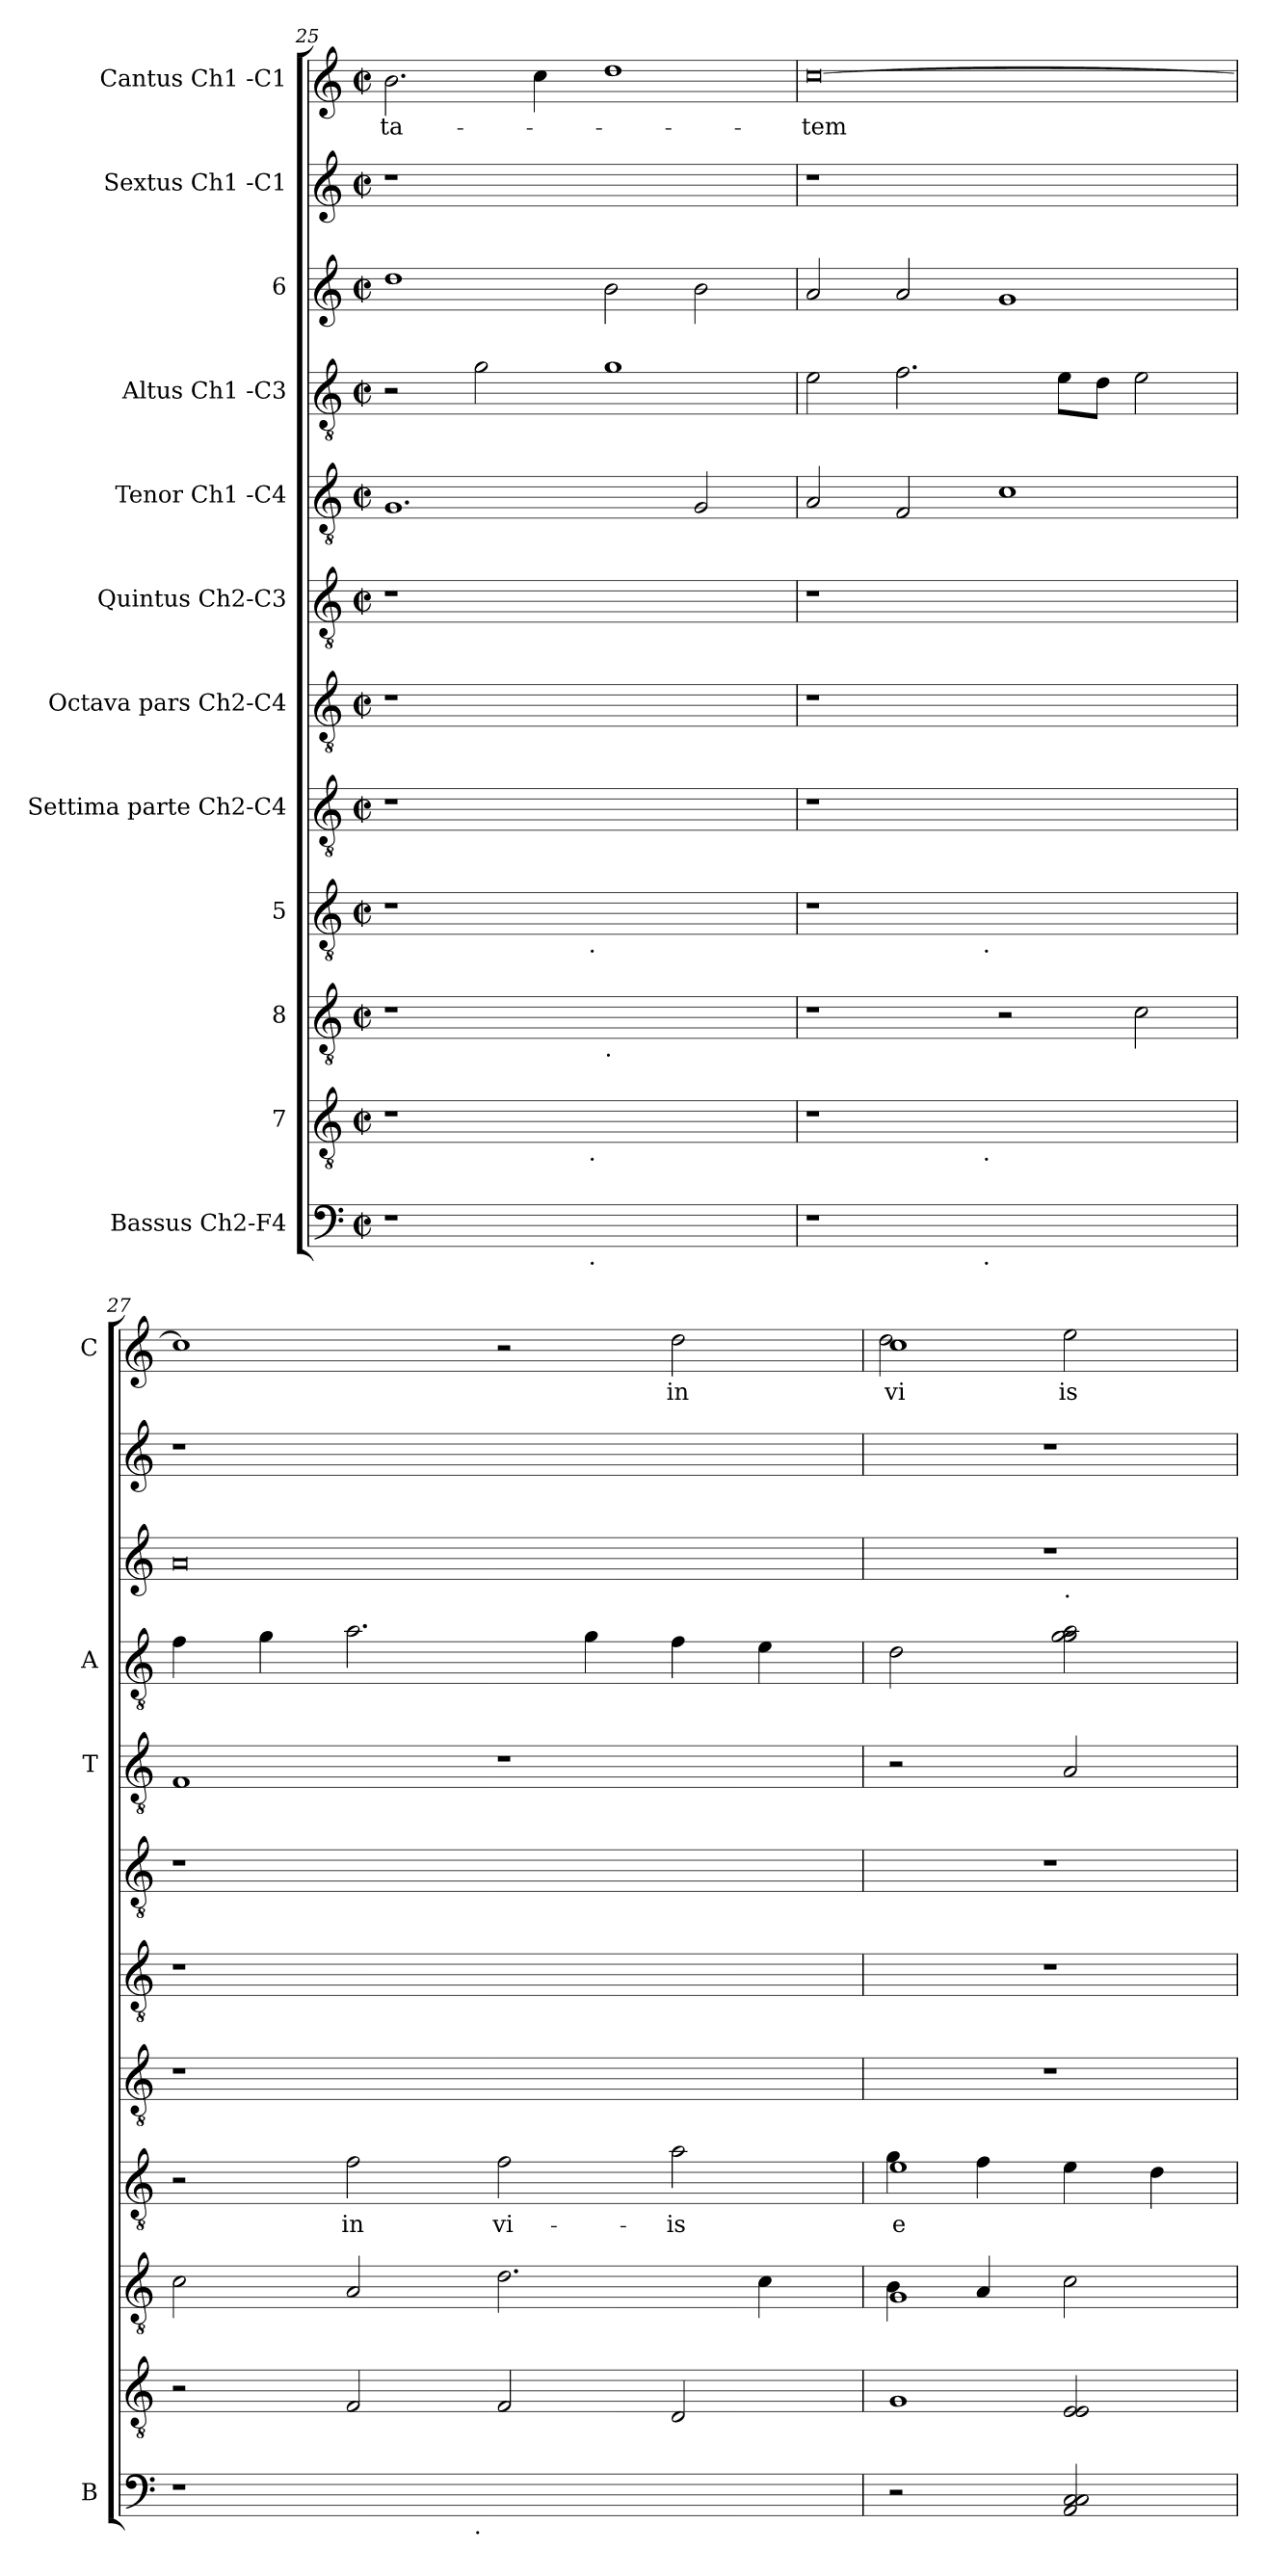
**kern	**kern	**kern	**kern	**text	**kern	**kern	**kern	**kern	**kern	**kern	**kern	**kern	**text
*part12	*part11	*part10	*part9	*part9	*part8	*part7	*part6	*part5	*part4	*part3	*part2	*part1	*part1
*staff12	*staff11	*staff10	*staff9	*staff9	*staff8	*staff7	*staff6	*staff5	*staff4	*staff3	*staff2	*staff1	*staff1
*I"Bassus Ch2-F4	*I"7	*I"8	*I"5	*	*I"Settima parte Ch2-C4	*I"Octava pars Ch2-C4	*I"Quintus Ch2-C3	*I"Tenor Ch1 -C4	*I"Altus Ch1 -C3	*I"6	*I"Sextus Ch1 -C1	*I"Cantus Ch1 -C1	*
*I'B	*	*	*	*	*	*	*	*I'T	*I'A	*	*	*I'C	*
*clefF4	*clefGv2	*clefGv2	*clefGv2	*	*clefGv2	*clefGv2	*clefGv2	*clefGv2	*clefGv2	*clefG2	*clefG2	*clefG2	*
*ITrd7c12	*	*	*	*	*	*	*	*	*	*	*	*	*
*k[]	*k[]	*k[]	*k[]	*	*k[]	*k[]	*k[]	*k[]	*k[]	*k[]	*k[]	*k[]	*
*C:	*C:	*C:	*C:	*	*C:	*C:	*C:	*C:	*C:	*C:	*C:	*C:	*
*M2/2	*M2/2	*M2/2	*M2/2	*	*M2/2	*M2/2	*M2/2	*M2/2	*M2/2	*M2/2	*M2/2	*M2/2	*
*met(c|)	*met(c|)	*met(c|)	*met(c|)	*	*met(c|)	*met(c|)	*met(c|)	*met(c|)	*met(c|)	*met(c|)	*met(c|)	*met(c|)	*
=25	=25	=25	=25	=25	=25	=25	=25	=25	=25	=25	=25	=25	=25
!	!	!	!	!	!	!	!	!	!	!	!	!	!LO:LY:b
*^	*^	*	*^	*	*	*	*	*	*	*	*	*	*
1r	2ryy	1r	2ryy	1r	1r	2ryy	.	1r	1r	1r	1.G	2r	1dd	1r	2.b\	-ta-
.	4...ryy	.	4...ryy	.	.	4...ryy	.	.	.	.	.	2g\	.	.	.	.
.	.	.	.	.	.	.	.	.	.	.	.	.	.	.	4cc\	.
!	!	!	!	!	!	!LO:TX:b:t=.	!	!	!	!	!	!	!	!	!	!
!	!	!	!LO:TX:b:t=.	!	!	!	!	!	!	!	!	!	!	!	!	!
!	!LO:TX:b:t=.	!	!	!	!	!	!	!	!	!	!	!	!	!	!	!
.	1ryy	.	1ryy	.	.	1ryy	.	.	.	.	.	.	.	.	.	.
!	!	!	!	!LO:TX:b:t=.	!	!	!	!	!	!	!	!	!	!	!	!
1ryy	.	1ryy	.	1ryy	1ryy	.	.	1ryy	1ryy	1ryy	.	1g	2b\	1ryy	1dd	.
.	.	.	.	.	.	.	.	.	.	.	2G/	.	2b\	.	.	.
.	32ryy	.	32ryy	.	.	32ryy	.	.	.	.	.	.	.	.	.	.
=26	=26	=26	=26	=26	=26	=26	=26	=26	=26	=26	=26	=26	=26	=26	=26	=26
!	!	!	!	!	!	!	!	!	!	!	!	!	!	!	!	!LO:LY:b
1r	2ryy	1r	2ryy	1r	1r	2ryy	.	1r	1r	1r	2A/	2e\	2a/	1r	[<0cc	-tem
.	4...ryy	.	4...ryy	.	.	4...ryy	.	.	.	.	2F/	2.f\	2a/	.	.	.
!	!	!	!	!	!	!LO:TX:b:t=.	!	!	!	!	!	!	!	!	!	!
!	!	!	!LO:TX:b:t=.	!	!	!	!	!	!	!	!	!	!	!	!	!
!	!LO:TX:b:t=.	!	!	!	!	!	!	!	!	!	!	!	!	!	!	!
.	1ryy	.	1ryy	.	.	1ryy	.	.	.	.	.	.	.	.	.	.
1ryy	.	1ryy	.	2r	1ryy	.	.	1ryy	1ryy	1ryy	1c	.	1g	1ryy	.	.
.	.	.	.	.	.	.	.	.	.	.	.	8e\L	.	.	.	.
.	.	.	.	.	.	.	.	.	.	.	.	8d\J	.	.	.	.
.	.	.	.	2c\	.	.	.	.	.	.	.	2e\	.	.	.	.
.	32ryy	.	32ryy	.	.	32ryy	.	.	.	.	.	.	.	.	.	.
*	*	*v	*v	*	*v	*v	*	*	*	*	*	*	*	*	*	*
!!LO:PB:g=z
=27	=27	=27	=27	=27	=27	=27	=27	=27	=27	=27	=27	=27	=27	=27
1r	2ryy	2r	2c\	2r	.	1r	1r	1r	1F	4f\	0a	1r	1cc]	.
.	.	.	.	.	.	.	.	.	.	4g\	.	.	.	.
!	!	!	!	!	!LO:LY:b	!	!	!	!	!	!	!	!	!
.	4...ryy	2F/	2A/	2f\	in	.	.	.	.	2.a\	.	.	.	.
!	!LO:TX:b:t=.	!	!	!	!	!	!	!	!	!	!	!	!	!
.	1ryy	.	.	.	.	.	.	.	.	.	.	.	.	.
!	!	!	!	!	!LO:LY:b	!	!	!	!	!	!	!	!	!
1ryy	.	2F/	2.d\	2f\	vi-	1ryy	1ryy	1ryy	1r	.	.	1ryy	2r	.
.	.	.	.	.	.	.	.	.	.	4g\	.	.	.	.
!	!	!	!	!	!LO:LY:b	!	!	!	!	!	!	!	!	!LO:LY:b
.	.	2D/	.	2a\	-is	.	.	.	.	4f\	.	.	2dd\	in
.	.	.	4c\	.	.	.	.	.	.	4e\	.	.	.	.
.	32ryy	.	.	.	.	.	.	.	.	.	.	.	.	.
=28	=28	=28	=28	=28	=28	=28	=28	=28	=28	=28	=28	=28	=28	=28
*	*	*^	*^	*^	*	*	*	*	*	*	*	*	*	*
!	!	!	!	!	!	!	!	!LO:LY:b	!	!	!	!	!	!	!	!	!LO:LY:b
*v	*v	*	*	*	*	*	*	*	*	*	*	*	*	*^	*	*^	*
2r	1G	2ryy	1G	4B\	1e	4g\	e-	1r	1r	1r	2r	2d\	1r	2ryy	1r	1cc	2dd\	vi-
.	.	.	.	4A/	.	4f\	.	.	.	.	.	.	.	.	.	.	.	.
!	!	!	!	!	!	!	!	!	!	!	!	!	!	!LO:TX:b:t=.	!	!	!	!
!	!	!	!	!	!	!	!	!	!	!	!	!	!	!	!	!	!	!LO:LY:b
2AAA/ 2CC/ 2CC/	.	2E/ 2E/	.	2c\	.	4e\	.	.	.	.	2A/	2g\ 2g\ 2a\	.	2ryy	.	.	2ee\	-is
.	.	.	.	.	.	4d\	.	.	.	.	.	.	.	.	.	.	.	.
*	*v	*v	*	*	*v	*v	*	*	*	*	*	*	*v	*v	*	*v	*v	*
*	*	*v	*v	*	*	*	*	*	*	*	*	*	*	*
=	=	=	=	=	=	=	=	=	=	=	=	=	=
*-	*-	*-	*-	*-	*-	*-	*-	*-	*-	*-	*-	*-	*-
